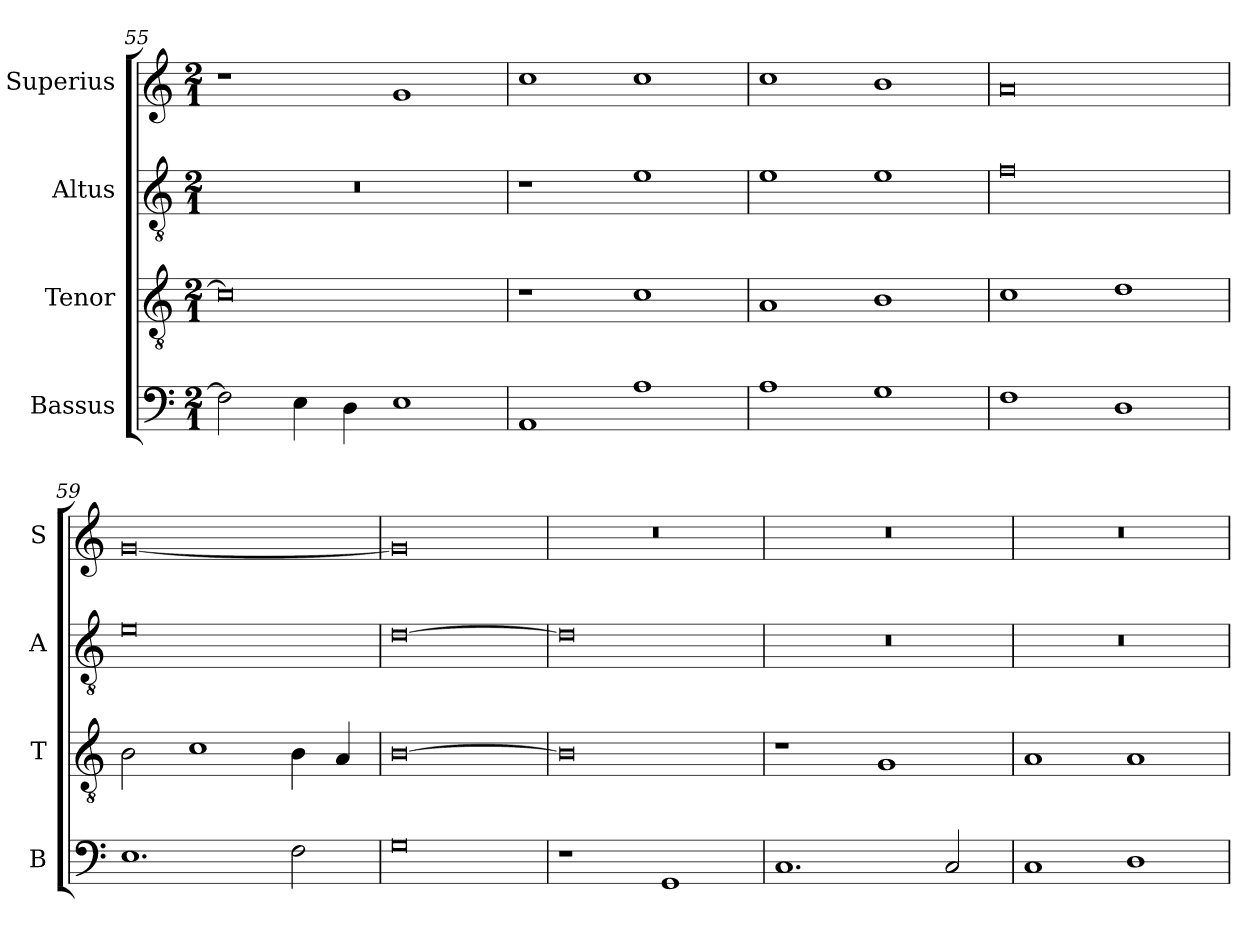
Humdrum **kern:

**kern	**kern	**kern	**kern
*part4	*part3	*part2	*part1
*staff4	*staff3	*staff2	*staff1
*I"Bassus	*I"Tenor	*I"Altus	*I"Superius
*I'B	*I'T	*I'A	*I'S
*clefF4	*clefGv2	*clefGv2	*clefG2
*k[]	*k[]	*k[]	*k[]
*M2/1	*M2/1	*M2/1	*M2/1
=55	=55	=55	=55
2F\]	0c]	0r	1r
4E\	.	.	.
4D\	.	.	.
1E	.	.	1g
=56	=56	=56	=56
1AA	1r	1r	1cc
1A	1c	1e	1cc
=57	=57	=57	=57
1A	1A	1e	1cc
1G	1B	1e	1b
=58	=58	=58	=58
1F	1c	0f	0a
1D	1d	.	.
=59	=59	=59	=59
1.E	2B\	0e	[0g
.	1c	.	.
2F\	4B\	.	.
.	4A/	.	.
=60	=60	=60	=60
0G	[0B	[0d	0g]
=61	=61	=61	=61
1r	0B]	0d]	0r
1GG	.	.	.
=62	=62	=62	=62
1.C	1r	0r	0r
.	1G	.	.
2C/	.	.	.
=63	=63	=63	=63
1C	1A	0r	0r
1D	1A	.	.
=	=	=	=
*-	*-	*-	*-
